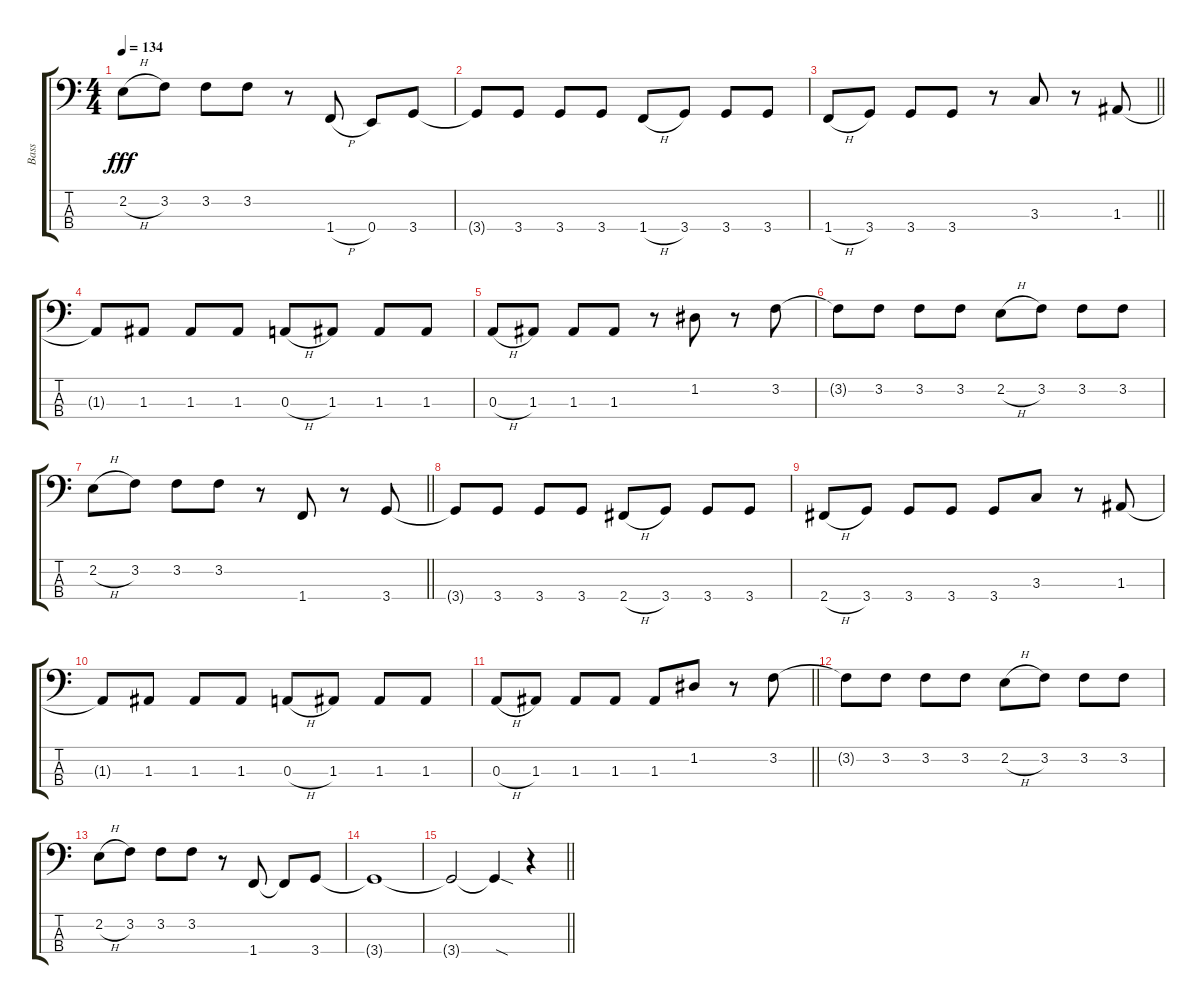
\track ("Bass" "Bass") {instrument electricbasspick}
\staff {score tabs}
\tuning (G2 D2 A1 E1) {hide}
\ts (4 4)
\tempo 134
\clef f4
\ks c
2.2{h}.8{dy fff} 3.2.8 3.2.8 3.2.8 r.8 1.4{h}.8 0.4.8 3.4.8 |
3.4{t}.8 3.4.8 3.4.8 3.4.8 1.4{h}.8 3.4.8 3.4.8 3.4.8 |
\barLineRight lightlight
1.4{h}.8 3.4.8 3.4.8 3.4.8 r.8 3.3.8 r.8 1.3.8 |
1.3{t}.8 1.3.8 1.3.8 1.3.8 0.3{h}.8 1.3.8 1.3.8 1.3.8 |
0.3{h}.8 1.3.8 1.3.8 1.3.8 r.8 1.2.8 r.8 3.2.8 |
3.2{t}.8 3.2.8 3.2.8 3.2.8 2.2{h}.8 3.2.8 3.2.8 3.2.8 |
\barLineRight lightlight
2.2{h}.8 3.2.8 3.2.8 3.2.8 r.8 1.4.8 r.8 3.4.8 |
3.4{t}.8 3.4.8 3.4.8 3.4.8 2.4{h}.8 3.4.8 3.4.8 3.4.8 |
2.4{h}.8 3.4.8 3.4.8 3.4.8 3.4.8 3.3.8 r.8 1.3.8 |
1.3{t}.8 1.3.8 1.3.8 1.3.8 0.3{h}.8 1.3.8 1.3.8 1.3.8 |
\barLineRight lightlight
0.3{h}.8 1.3.8 1.3.8 1.3.8 1.3.8 1.2.8 r.8 3.2.8 |
3.2{t}.8 3.2.8 3.2.8 3.2.8 2.2{h}.8 3.2.8 3.2.8 3.2.8 |
2.2{h}.8 3.2.8 3.2.8 3.2.8 r.8 1.4.8 1.4{t}.8 3.4.8 |
3.4{t}.1 |
\barLineRight lightlight
3.4{t}.2 3.4{sod t}.4 r.4
